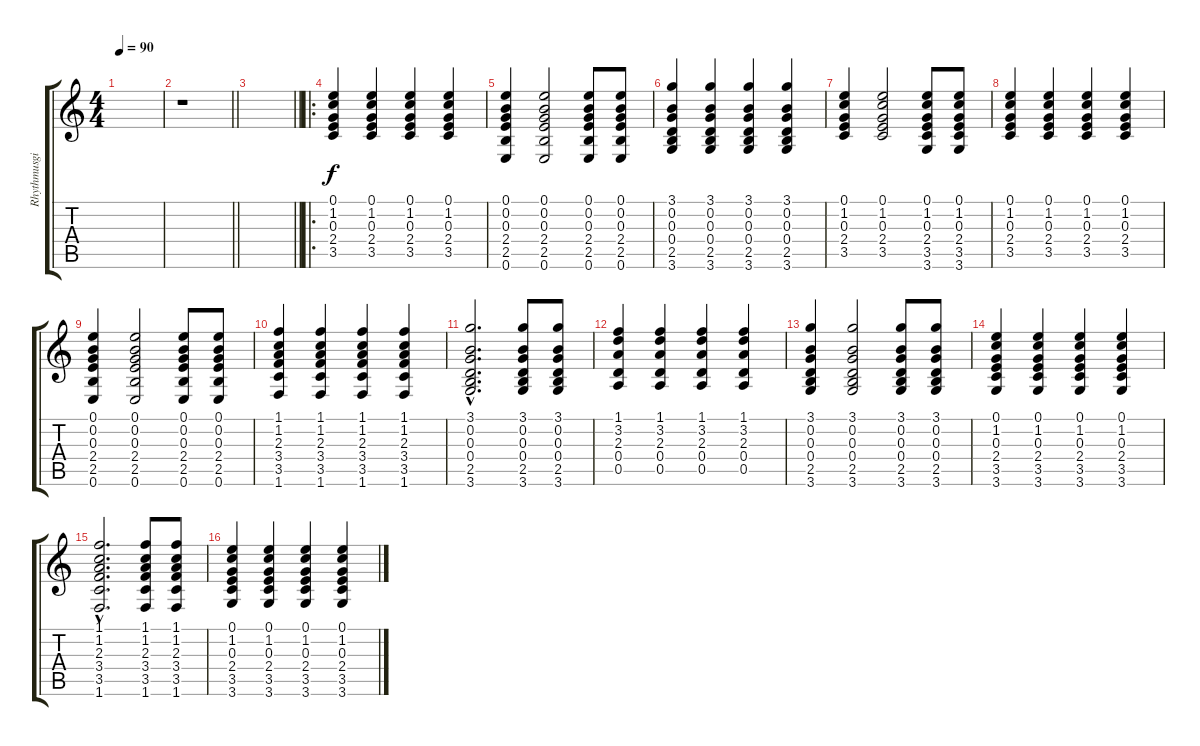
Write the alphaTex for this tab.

\track ("Rhythmusgitarre" "Rhythmusgi") {instrument acousticguitarnylon}
\staff {score tabs}
\tuning (E4 B3 G3 D3 A2 E2) {hide}
\ts (4 4)
\tempo 90
\clef g2
\ks c
|
\barLineRight lightlight
r.1 |
\barLineRight lightlight
|
\ro
(0.1 1.2 0.3 2.4 3.5).4 (0.1 1.2 0.3 2.4 3.5).4 (0.1 1.2 0.3 2.4 3.5).4 (0.1 1.2 0.3 2.4 3.5).4 |
(0.1 0.2 0.3 2.4 2.5 0.6).4 (0.1 0.2 0.3 2.4 2.5 0.6).2 (0.1 0.2 0.3 2.4 2.5 0.6).8 (0.1 0.2 0.3 2.4 2.5 0.6).8 |
(3.1 0.2 0.3 0.4 2.5 3.6).4 (3.1 0.2 0.3 0.4 2.5 3.6).4 (3.1 0.2 0.3 0.4 2.5 3.6).4 (3.1 0.2 0.3 0.4 2.5 3.6).4 |
(0.1 1.2 0.3 2.4 3.5).4 (0.1 1.2 0.3 2.4 3.5).2 (0.1 1.2 0.3 2.4 3.5 3.6).8 (0.1 1.2 0.3 2.4 3.5 3.6).8 |
(0.1 1.2 0.3 2.4 3.5).4 (0.1 1.2 0.3 2.4 3.5).4 (0.1 1.2 0.3 2.4 3.5).4 (0.1 1.2 0.3 2.4 3.5).4 |
(0.1 0.2 0.3 2.4 2.5 0.6).4 (0.1 0.2 0.3 2.4 2.5 0.6).2 (0.1 0.2 0.3 2.4 2.5 0.6).8 (0.1 0.2 0.3 2.4 2.5 0.6).8 |
(1.1 1.2 2.3 3.4 3.5 1.6).4 (1.1 1.2 2.3 3.4 3.5 1.6).4 (1.1 1.2 2.3 3.4 3.5 1.6).4 (1.1 1.2 2.3 3.4 3.5 1.6).4 |
(3.1{hac} 0.2{hac} 0.3{hac} 0.4{hac} 2.5{hac} 3.6{hac}).2{d} (3.1 0.2 0.3 0.4 2.5 3.6).8 (3.1 0.2 0.3 0.4 2.5 3.6).8 |
(1.1 3.2 2.3 0.4 0.5).4 (1.1 3.2 2.3 0.4 0.5).4 (1.1 3.2 2.3 0.4 0.5).4 (1.1 3.2 2.3 0.4 0.5).4 |
(3.1 0.2 0.3 0.4 2.5 3.6).4 (3.1 0.2 0.3 0.4 2.5 3.6).2 (3.1 0.2 0.3 0.4 2.5 3.6).8 (3.1 0.2 0.3 0.4 2.5 3.6).8 |
(0.1 1.2 0.3 2.4 3.5 3.6).4 (0.1 1.2 0.3 2.4 3.5 3.6).4 (0.1 1.2 0.3 2.4 3.5 3.6).4 (0.1 1.2 0.3 2.4 3.5 3.6).4 |
(1.1{hac} 1.2{hac} 2.3{hac} 3.4{hac} 3.5{hac} 1.6{hac}).2{d} (1.1 1.2 2.3 3.4 3.5 1.6).8 (1.1 1.2 2.3 3.4 3.5 1.6).8 |
(0.1 1.2 0.3 2.4 3.5 3.6).4 (0.1 1.2 0.3 2.4 3.5 3.6).4 (0.1 1.2 0.3 2.4 3.5 3.6).4 (0.1 1.2 0.3 2.4 3.5 3.6).4
